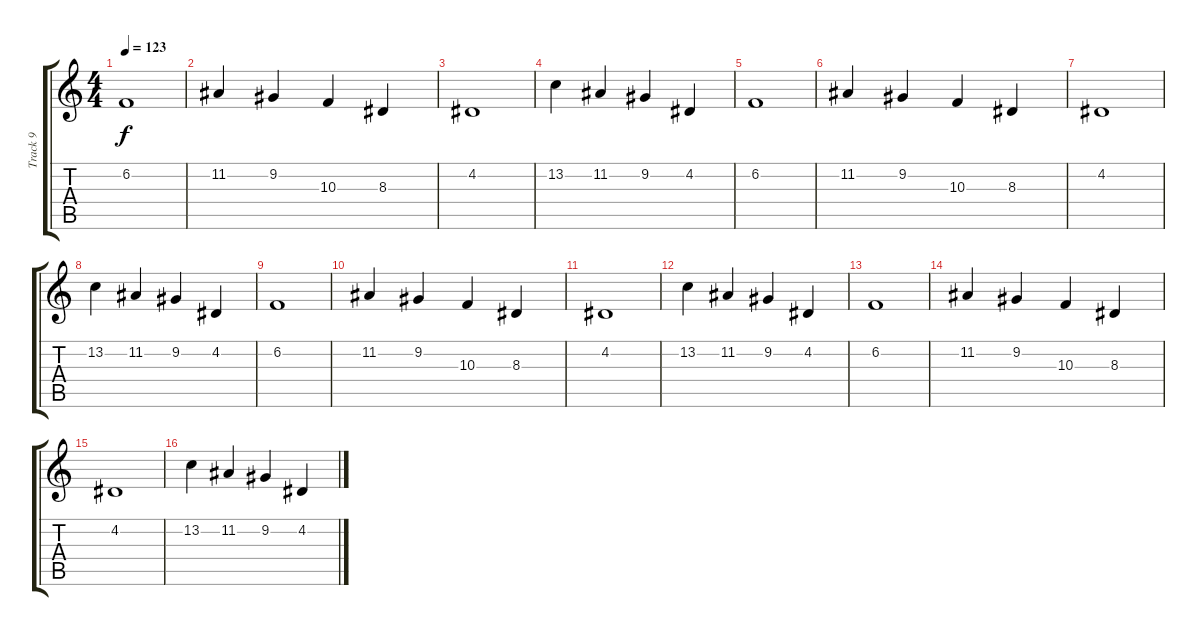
\track ("Track 9" "Track 9") {instrument pad2warm}
\staff {score tabs}
\tuning (E4 B3 G3 D3 A2 E2) {hide}
\ts (4 4)
\tempo 123
\clef g2
\ks c
6.2.1{dy f} |
11.2.4 9.2.4 10.3.4 8.3.4 |
4.2.1 |
13.2.4 11.2.4 9.2.4 4.2.4 |
6.2.1 |
11.2.4 9.2.4 10.3.4 8.3.4 |
4.2.1 |
13.2.4 11.2.4 9.2.4 4.2.4 |
6.2.1 |
11.2.4 9.2.4 10.3.4 8.3.4 |
4.2.1 |
13.2.4 11.2.4 9.2.4 4.2.4 |
6.2.1 |
11.2.4 9.2.4 10.3.4 8.3.4 |
4.2.1 |
13.2.4 11.2.4 9.2.4 4.2.4
